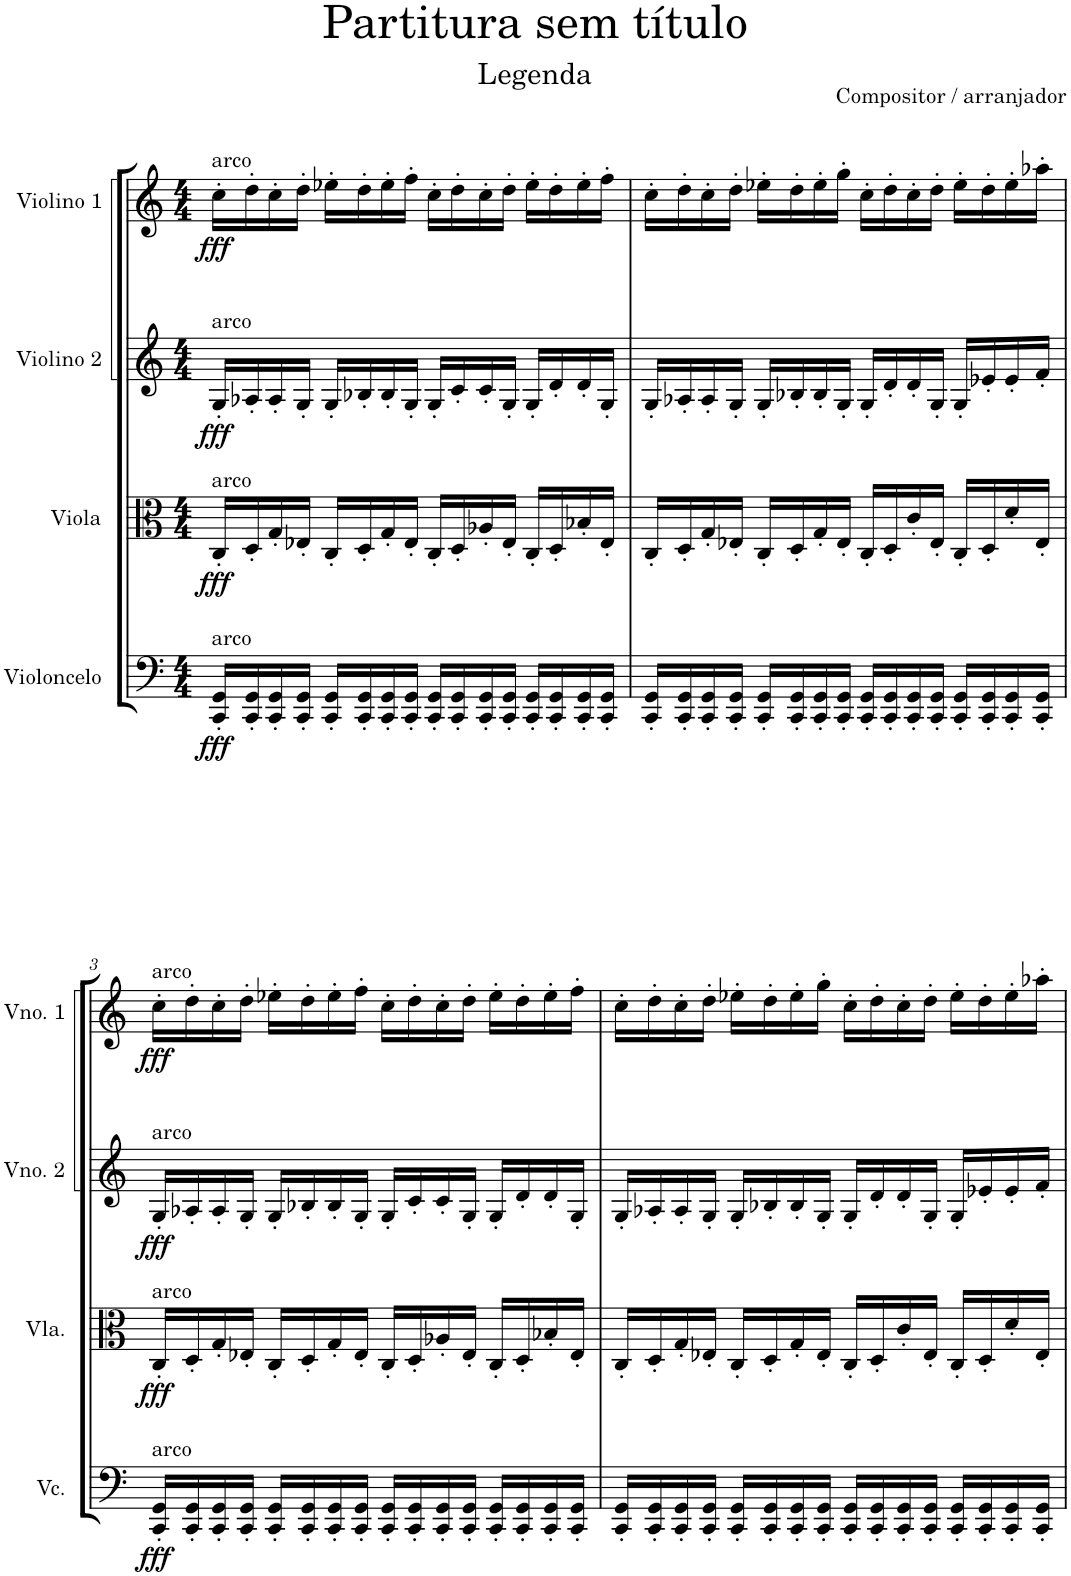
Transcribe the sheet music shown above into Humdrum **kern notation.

**kern	**dynam	**kern	**dynam	**kern	**dynam	**kern	**dynam
*part4	*part4	*part3	*part3	*part2	*part2	*part1	*part1
*staff4	*staff4	*staff3	*staff3	*staff2	*staff2	*staff1	*staff1
*I"Violoncelo	*	*I"Viola	*	*I"Violino 2	*	*I"Violino 1	*
*I'Vc.	*	*I'Vla.	*	*I'Vno. 2	*	*I'Vno. 1	*
*clefF4	*	*clefC3	*	*clefG2	*	*clefG2	*
*k[]	*	*k[]	*	*k[]	*	*k[]	*
*M4/4	*	*M4/4	*	*M4/4	*	*M4/4	*
=1	=1	=1	=1	=1	=1	=1	=1
!	!	!	!	!	!	!LO:TX:a:t=arco	!
!	!	!	!	!LO:TX:a:t=arco	!	!	!
!	!	!LO:TX:a:t=arco	!	!	!	!	!
!LO:TX:a:t=arco	!	!	!	!	!	!	!
!	!LO:DY:b	!	!LO:DY:b	!	!LO:DY:b	!	!LO:DY:b
16CC/' 16GG/'LL	fff	16C'/LL	fff	16G'/LL	fff	16cc'\LL	fff
16CC/' 16GG/'	.	16D'/	.	16A-X'/	.	16dd'\	.
16CC/' 16GG/'	.	16G'/	.	16A-'/	.	16cc'\	.
16CC/' 16GG/'JJ	.	16E-X'/JJ	.	16G'/JJ	.	16dd'\JJ	.
16CC/' 16GG/'LL	.	16C'/LL	.	16G'/LL	.	16ee-X'\LL	.
16CC/' 16GG/'	.	16D'/	.	16B-X'/	.	16dd'\	.
16CC/' 16GG/'	.	16G'/	.	16B-'/	.	16ee-'\	.
16CC/' 16GG/'JJ	.	16E-'/JJ	.	16G'/JJ	.	16ff'\JJ	.
16CC/' 16GG/'LL	.	16C'/LL	.	16G'/LL	.	16cc'\LL	.
16CC/' 16GG/'	.	16D'/	.	16c'/	.	16dd'\	.
16CC/' 16GG/'	.	16A-X'/	.	16c'/	.	16cc'\	.
16CC/' 16GG/'JJ	.	16E-'/JJ	.	16G'/JJ	.	16dd'\JJ	.
16CC/' 16GG/'LL	.	16C'/LL	.	16G'/LL	.	16ee-'\LL	.
16CC/' 16GG/'	.	16D'/	.	16d'/	.	16dd'\	.
16CC/' 16GG/'	.	16B-X'/	.	16d'/	.	16ee-'\	.
16CC/' 16GG/'JJ	.	16E-'/JJ	.	16G'/JJ	.	16ff'\JJ	.
=2	=2	=2	=2	=2	=2	=2	=2
16CC/' 16GG/'LL	.	16C'/LL	.	16G'/LL	.	16cc'\LL	.
16CC/' 16GG/'	.	16D'/	.	16A-X'/	.	16dd'\	.
16CC/' 16GG/'	.	16G'/	.	16A-'/	.	16cc'\	.
16CC/' 16GG/'JJ	.	16E-X'/JJ	.	16G'/JJ	.	16dd'\JJ	.
16CC/' 16GG/'LL	.	16C'/LL	.	16G'/LL	.	16ee-X'\LL	.
16CC/' 16GG/'	.	16D'/	.	16B-X'/	.	16dd'\	.
16CC/' 16GG/'	.	16G'/	.	16B-'/	.	16ee-'\	.
16CC/' 16GG/'JJ	.	16E-'/JJ	.	16G'/JJ	.	16gg'\JJ	.
16CC/' 16GG/'LL	.	16C'/LL	.	16G'/LL	.	16cc'\LL	.
16CC/' 16GG/'	.	16D'/	.	16d'/	.	16dd'\	.
16CC/' 16GG/'	.	16c'/	.	16d'/	.	16cc'\	.
16CC/' 16GG/'JJ	.	16E-'/JJ	.	16G'/JJ	.	16dd'\JJ	.
16CC/' 16GG/'LL	.	16C'/LL	.	16G'/LL	.	16ee-'\LL	.
16CC/' 16GG/'	.	16D'/	.	16e-X'/	.	16dd'\	.
16CC/' 16GG/'	.	16d'/	.	16e-'/	.	16ee-'\	.
16CC/' 16GG/'JJ	.	16E-'/JJ	.	16f'/JJ	.	16aa-X'\JJ	.
!!LO:LB:g=z
=3	=3	=3	=3	=3	=3	=3	=3
!	!	!	!	!	!	!LO:TX:a:t=arco	!
!	!	!	!	!LO:TX:a:t=arco	!	!	!
!	!	!LO:TX:a:t=arco	!	!	!	!	!
!LO:TX:a:t=arco	!	!	!	!	!	!	!
!	!LO:DY:b	!	!LO:DY:b	!	!LO:DY:b	!	!LO:DY:b
16CC/' 16GG/'LL	fff	16C'/LL	fff	16G'/LL	fff	16cc'\LL	fff
16CC/' 16GG/'	.	16D'/	.	16A-X'/	.	16dd'\	.
16CC/' 16GG/'	.	16G'/	.	16A-'/	.	16cc'\	.
16CC/' 16GG/'JJ	.	16E-X'/JJ	.	16G'/JJ	.	16dd'\JJ	.
16CC/' 16GG/'LL	.	16C'/LL	.	16G'/LL	.	16ee-X'\LL	.
16CC/' 16GG/'	.	16D'/	.	16B-X'/	.	16dd'\	.
16CC/' 16GG/'	.	16G'/	.	16B-'/	.	16ee-'\	.
16CC/' 16GG/'JJ	.	16E-'/JJ	.	16G'/JJ	.	16ff'\JJ	.
16CC/' 16GG/'LL	.	16C'/LL	.	16G'/LL	.	16cc'\LL	.
16CC/' 16GG/'	.	16D'/	.	16c'/	.	16dd'\	.
16CC/' 16GG/'	.	16A-X'/	.	16c'/	.	16cc'\	.
16CC/' 16GG/'JJ	.	16E-'/JJ	.	16G'/JJ	.	16dd'\JJ	.
16CC/' 16GG/'LL	.	16C'/LL	.	16G'/LL	.	16ee-'\LL	.
16CC/' 16GG/'	.	16D'/	.	16d'/	.	16dd'\	.
16CC/' 16GG/'	.	16B-X'/	.	16d'/	.	16ee-'\	.
16CC/' 16GG/'JJ	.	16E-'/JJ	.	16G'/JJ	.	16ff'\JJ	.
=4	=4	=4	=4	=4	=4	=4	=4
16CC/' 16GG/'LL	.	16C'/LL	.	16G'/LL	.	16cc'\LL	.
16CC/' 16GG/'	.	16D'/	.	16A-X'/	.	16dd'\	.
16CC/' 16GG/'	.	16G'/	.	16A-'/	.	16cc'\	.
16CC/' 16GG/'JJ	.	16E-X'/JJ	.	16G'/JJ	.	16dd'\JJ	.
16CC/' 16GG/'LL	.	16C'/LL	.	16G'/LL	.	16ee-X'\LL	.
16CC/' 16GG/'	.	16D'/	.	16B-X'/	.	16dd'\	.
16CC/' 16GG/'	.	16G'/	.	16B-'/	.	16ee-'\	.
16CC/' 16GG/'JJ	.	16E-'/JJ	.	16G'/JJ	.	16gg'\JJ	.
16CC/' 16GG/'LL	.	16C'/LL	.	16G'/LL	.	16cc'\LL	.
16CC/' 16GG/'	.	16D'/	.	16d'/	.	16dd'\	.
16CC/' 16GG/'	.	16c'/	.	16d'/	.	16cc'\	.
16CC/' 16GG/'JJ	.	16E-'/JJ	.	16G'/JJ	.	16dd'\JJ	.
16CC/' 16GG/'LL	.	16C'/LL	.	16G'/LL	.	16ee-'\LL	.
16CC/' 16GG/'	.	16D'/	.	16e-X'/	.	16dd'\	.
16CC/' 16GG/'	.	16d'/	.	16e-'/	.	16ee-'\	.
16CC/' 16GG/'JJ	.	16E-'/JJ	.	16f'/JJ	.	16aa-X'\JJ	.
=	=	=	=	=	=	=	=
*-	*-	*-	*-	*-	*-	*-	*-
